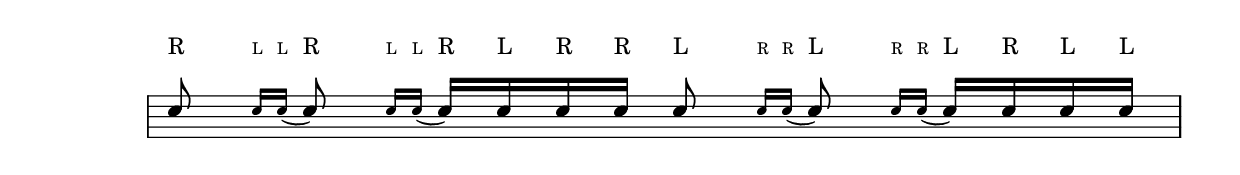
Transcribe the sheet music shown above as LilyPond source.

\version "2.22.1"

rudiment = \drummode {
  sn8^"R" \grace {sn16^\markup { \teeny L } sn16^\markup { \teeny L }( } sn8^"R") \grace {sn16^\markup { \teeny L } sn16^\markup { \teeny L }( } sn16^"R") sn16^"L" sn16^"R" sn16^"R"
  sn8^"L" \grace {sn16^\markup { \teeny R } sn16^\markup { \teeny R }( } sn8^"L") \grace {sn16^\markup { \teeny R } sn16^\markup { \teeny R }( } sn16^"L") sn16^"R" sn16^"L" sn16^"L"
}

\score {
  <<
    \new DrumStaff <<
      \new DrumVoice {
        \override Score.SystemStartBar.collapse-height = #-inf.0
        \omit Staff.TimeSignature
        \omit Staff.Clef
        \override TextScript.Y-offset = 6
        \stemUp
        \rudiment
      }
    >>
  >>

  \layout {
    ragged-last = ##f
  }
}